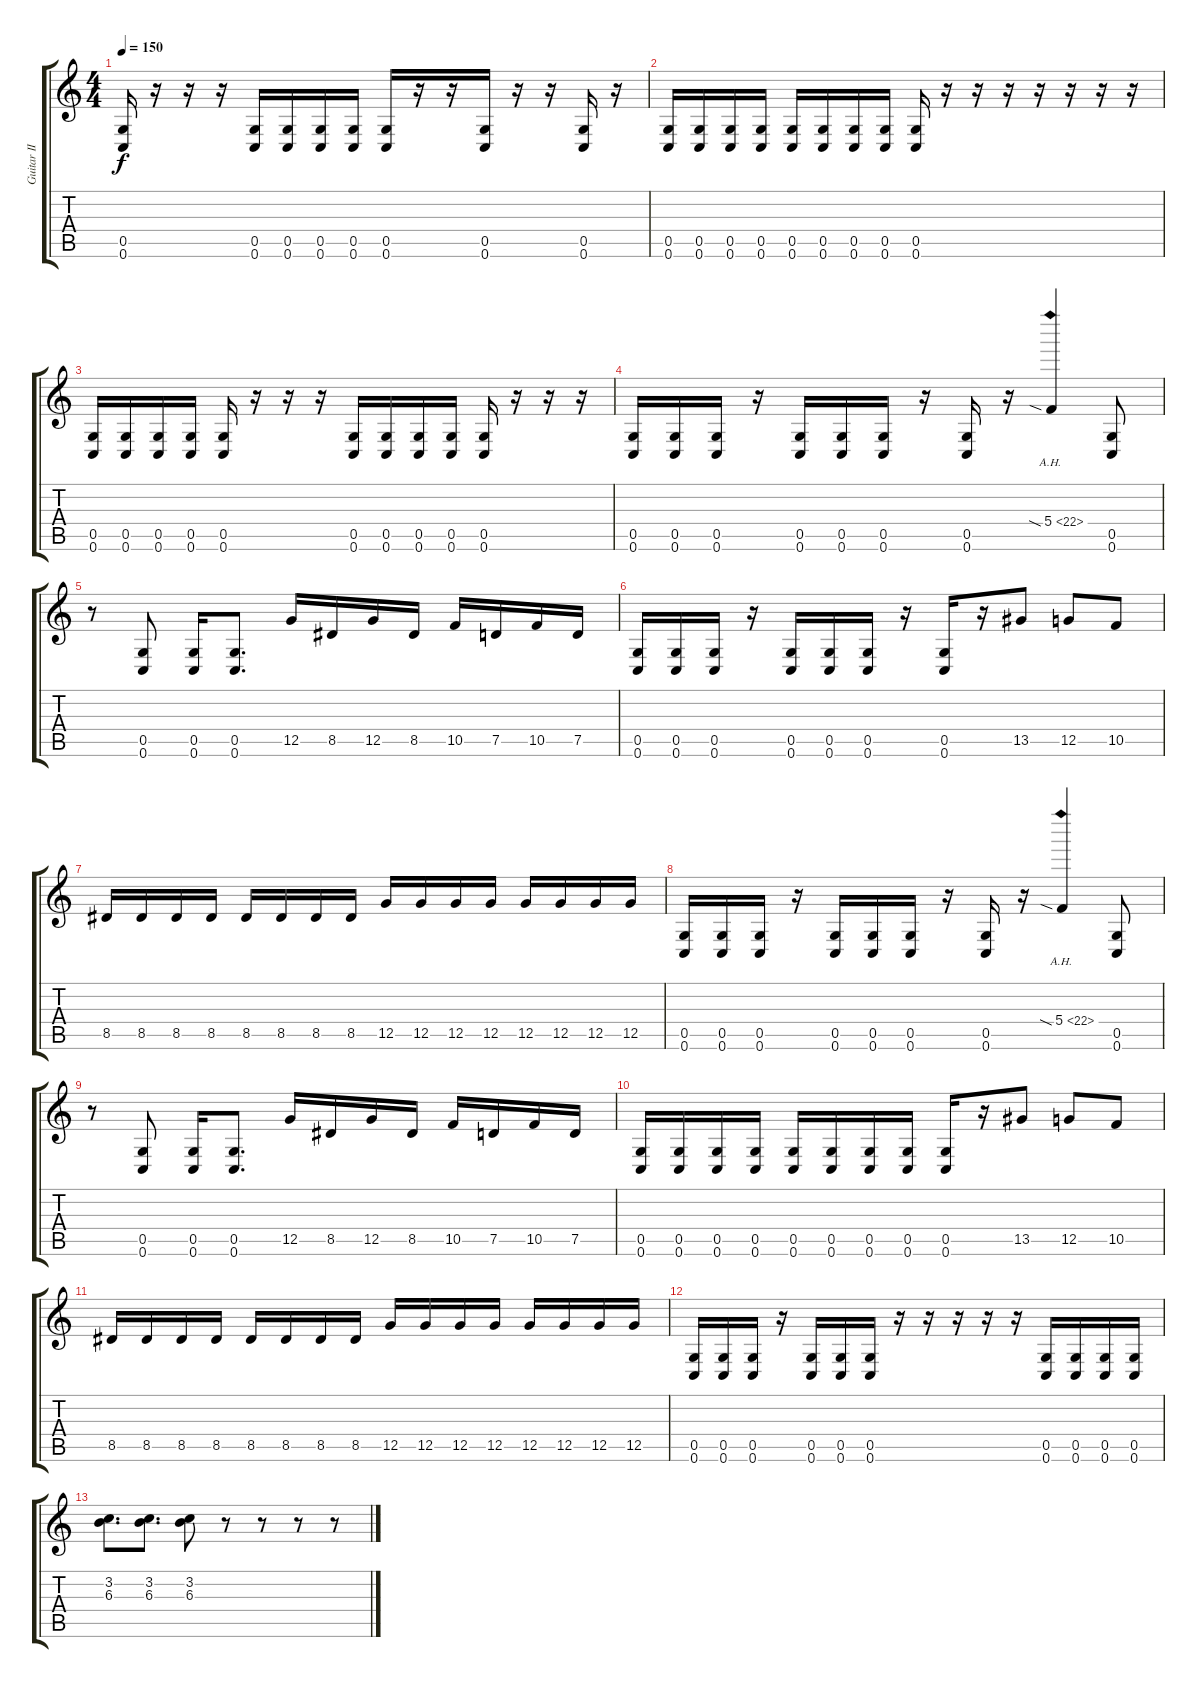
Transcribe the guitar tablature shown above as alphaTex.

\track ("Guitar II" "Guitar II") {instrument distortionguitar}
\staff {score tabs}
\tuning (D4 A3 F3 C3 G2 C2) {hide}
\ts (4 4)
\tempo 150
\clef g2
\ks c
(0.5 0.6).16{dy f} r.16 r.16 r.16 (0.5 0.6).16 (0.5 0.6).16 (0.5 0.6).16 (0.5 0.6).16 (0.5 0.6).16 r.16 r.16 (0.5 0.6).16 r.16 r.16 (0.5 0.6).16 r.16 |
(0.5 0.6).16 (0.5 0.6).16 (0.5 0.6).16 (0.5 0.6).16 (0.5 0.6).16 (0.5 0.6).16 (0.5 0.6).16 (0.5 0.6).16 (0.5 0.6).16 r.16 r.16 r.16 r.16 r.16 r.16 r.16 |
(0.5 0.6).16 (0.5 0.6).16 (0.5 0.6).16 (0.5 0.6).16 (0.5 0.6).16 r.16 r.16 r.16 (0.5 0.6).16 (0.5 0.6).16 (0.5 0.6).16 (0.5 0.6).16 (0.5 0.6).16 r.16 r.16 r.16 |
(0.5 0.6).16 (0.5 0.6).16 (0.5 0.6).16 r.16 (0.5 0.6).16 (0.5 0.6).16 (0.5 0.6).16 r.16 (0.5 0.6).16 r.16 5.4{ah 17 sia}.4 (0.5 0.6).8 |
r.8 (0.5 0.6).8 (0.5 0.6).16 (0.5 0.6).8{d} 12.5.16 8.5.16 12.5.16 8.5.16 10.5.16 7.5.16 10.5.16 7.5.16 |
(0.5 0.6).16 (0.5 0.6).16 (0.5 0.6).16 r.16 (0.5 0.6).16 (0.5 0.6).16 (0.5 0.6).16 r.16 (0.5 0.6).16 r.16 13.5.8 12.5.8 10.5.8 |
8.5.16 8.5.16 8.5.16 8.5.16 8.5.16 8.5.16 8.5.16 8.5.16 12.5.16 12.5.16 12.5.16 12.5.16 12.5.16 12.5.16 12.5.16 12.5.16 |
(0.5 0.6).16 (0.5 0.6).16 (0.5 0.6).16 r.16 (0.5 0.6).16 (0.5 0.6).16 (0.5 0.6).16 r.16 (0.5 0.6).16 r.16 5.4{ah 17 sia}.4 (0.5 0.6).8 |
r.8 (0.5 0.6).8 (0.5 0.6).16 (0.5 0.6).8{d} 12.5.16 8.5.16 12.5.16 8.5.16 10.5.16 7.5.16 10.5.16 7.5.16 |
(0.5 0.6).16 (0.5 0.6).16 (0.5 0.6).16 (0.5 0.6).16 (0.5 0.6).16 (0.5 0.6).16 (0.5 0.6).16 (0.5 0.6).16 (0.5 0.6).16 r.16 13.5.8 12.5.8 10.5.8 |
8.5.16 8.5.16 8.5.16 8.5.16 8.5.16 8.5.16 8.5.16 8.5.16 12.5.16 12.5.16 12.5.16 12.5.16 12.5.16 12.5.16 12.5.16 12.5.16 |
(0.5 0.6).16 (0.5 0.6).16 (0.5 0.6).16 r.16 (0.5 0.6).16 (0.5 0.6).16 (0.5 0.6).16 r.16 r.16 r.16 r.16 r.16 (0.5 0.6).16 (0.5 0.6).16 (0.5 0.6).16 (0.5 0.6).16 |
(3.2 6.3).8{d} (3.2 6.3).8{d} (3.2 6.3).8 r.8 r.8 r.8 r.8
